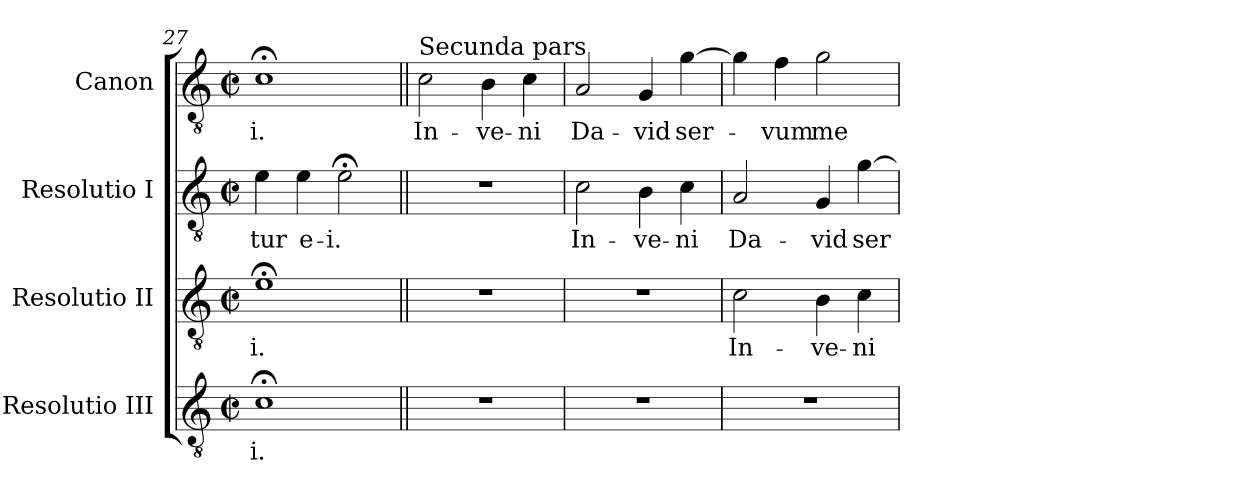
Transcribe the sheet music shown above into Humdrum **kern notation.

**kern	**text	**kern	**text	**kern	**text	**kern	**text
*part4	*part4	*part3	*part3	*part2	*part2	*part1	*part1
*staff4	*staff4	*staff3	*staff3	*staff2	*staff2	*staff1	*staff1
*I"Resolutio III	*	*I"Resolutio II	*	*I"Resolutio I	*	*I"Canon	*
*I'T.	*	*I'T.	*	*I'T.	*	*	*
*clefGv2	*	*clefGv2	*	*clefGv2	*	*clefGv2	*
*ITrd7c12	*	*ITrd7c12	*	*ITrd7c12	*	*ITrd7c12	*
*k[]	*	*k[]	*	*k[]	*	*k[]	*
*C:	*	*C:	*	*C:	*	*C:	*
*M2/2	*	*M2/2	*	*M2/2	*	*M2/2	*
*met(c|)	*	*met(c|)	*	*met(c|)	*	*met(c|)	*
=27	=27	=27	=27	=27	=27	=27	=27
!	!LO:LY:b:color=#000000	!	!	!	!	!	!
!	!	!	!LO:LY:b:color=#000000	!	!	!	!
!	!	!	!	!	!LO:LY:b:color=#000000	!	!
!	!	!	!	!	!	!	!LO:LY:b:color=#000000
1C;i	-i.	1E;i	-i.	4Ei\	-tur	1C;i	-i.
!	!	!	!	!	!LO:LY:b:color=#000000	!	!
.	.	.	.	4Ei\	e-	.	.
!	!	!	!	!	!LO:LY:b:color=#000000	!	!
.	.	.	.	2E;i\	-i.	.	.
!!LO:PB:g=z
=28||	=28||	=28||	=28||	=28||	=28||	=28||	=28||
!	!	!	!	!	!	!LO:TX:a:t=Secunda pars	!
!	!	!	!	!	!	!	!LO:LY:b:color=#000000
1r	.	1r	.	1r	.	2Ci\	In-
!	!	!	!	!	!	!	!LO:LY:b:color=#000000
.	.	.	.	.	.	4BBi\	-ve-
!	!	!	!	!	!	!	!LO:LY:b:color=#000000
.	.	.	.	.	.	4Ci\	-ni
=29	=29	=29	=29	=29	=29	=29	=29
!	!	!	!	!	!LO:LY:b:color=#000000	!	!
!	!	!	!	!	!	!	!LO:LY:b:color=#000000
1r	.	1r	.	2Ci\	In-	2AAi/	Da-
!	!	!	!	!	!LO:LY:b:color=#000000	!	!
!	!	!	!	!	!	!	!LO:LY:b:color=#000000
.	.	.	.	4BBi\	-ve-	4GGi/	-vid
!	!	!	!	!	!LO:LY:b:color=#000000	!	!
!	!	!	!	!	!	!	!LO:LY:b:color=#000000
.	.	.	.	4Ci\	-ni	[>4Gi\	ser-
=30	=30	=30	=30	=30	=30	=30	=30
!	!	!	!LO:LY:b:color=#000000	!	!	!	!
!	!	!	!	!	!LO:LY:b:color=#000000	!	!
1r	.	2Ci\	In-	2AAi/	Da-	4Gi\]	.
!	!	!	!	!	!	!	!LO:LY:b:color=#000000
.	.	.	.	.	.	4Fi\	-vum
!	!	!	!LO:LY:b:color=#000000	!	!	!	!
!	!	!	!	!	!LO:LY:b:color=#000000	!	!
!	!	!	!	!	!	!	!LO:LY:b:color=#000000
.	.	4BBi\	-ve-	4GGi/	-vid	2Gi\	me-
!	!	!	!LO:LY:b:color=#000000	!	!	!	!
!	!	!	!	!	!LO:LY:b:color=#000000	!	!
.	.	4Ci\	-ni	[>4Gi\	ser-	.	.
=	=	=	=	=	=	=	=
*-	*-	*-	*-	*-	*-	*-	*-
